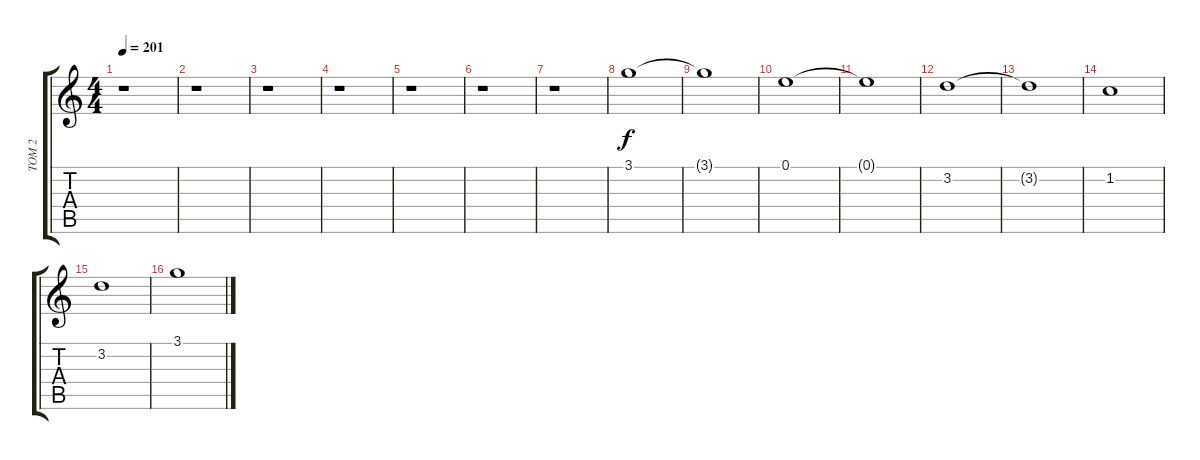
\track ("TOM 2" "TOM 2") {instrument overdrivenguitar}
\staff {score tabs}
\tuning (E4 B3 G3 D3 A2 E2) {hide}
\ts (4 4)
\tempo 201
\clef g2
\ks c
r.1{dy f instrument overdrivenguitar} |
r.1 |
r.1 |
r.1 |
r.1 |
r.1 |
r.1 |
3.1.1 |
3.1{t}.1 |
0.1.1 |
0.1{t}.1 |
3.2.1 |
3.2{t}.1 |
1.2.1 |
3.2.1 |
3.1.1
